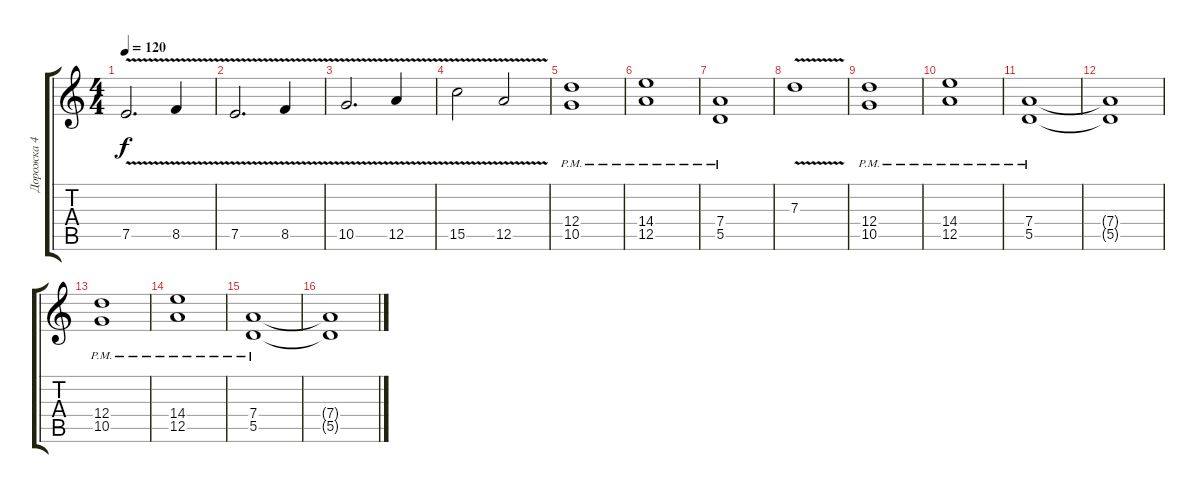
\track ("Дорожка 4" "Дорожка 4") {instrument overdrivenguitar}
\staff {score tabs}
\tuning (E4 B3 G3 D3 A2 E2) {hide}
\ts (4 4)
\tempo 120
\clef g2
\ks c
7.5{v}.2{d dy f} 8.5{v}.4 |
7.5{v}.2{d} 8.5{v}.4 |
10.5{v}.2{d} 12.5{v}.4 |
15.5{v}.2 12.5{v}.2 |
(12.4{pm} 10.5{pm}).1 |
(14.4{pm} 12.5{pm}).1 |
(7.4{pm} 5.5{pm}).1 |
7.3{v}.1 |
(12.4{pm} 10.5{pm}).1 |
(14.4{pm} 12.5{pm}).1 |
(7.4{pm} 5.5{pm}).1 |
(7.4{t} 5.5{t}).1 |
(12.4{pm} 10.5{pm}).1 |
(14.4{pm} 12.5{pm}).1 |
(7.4{pm} 5.5{pm}).1 |
(7.4{t} 5.5{t}).1
